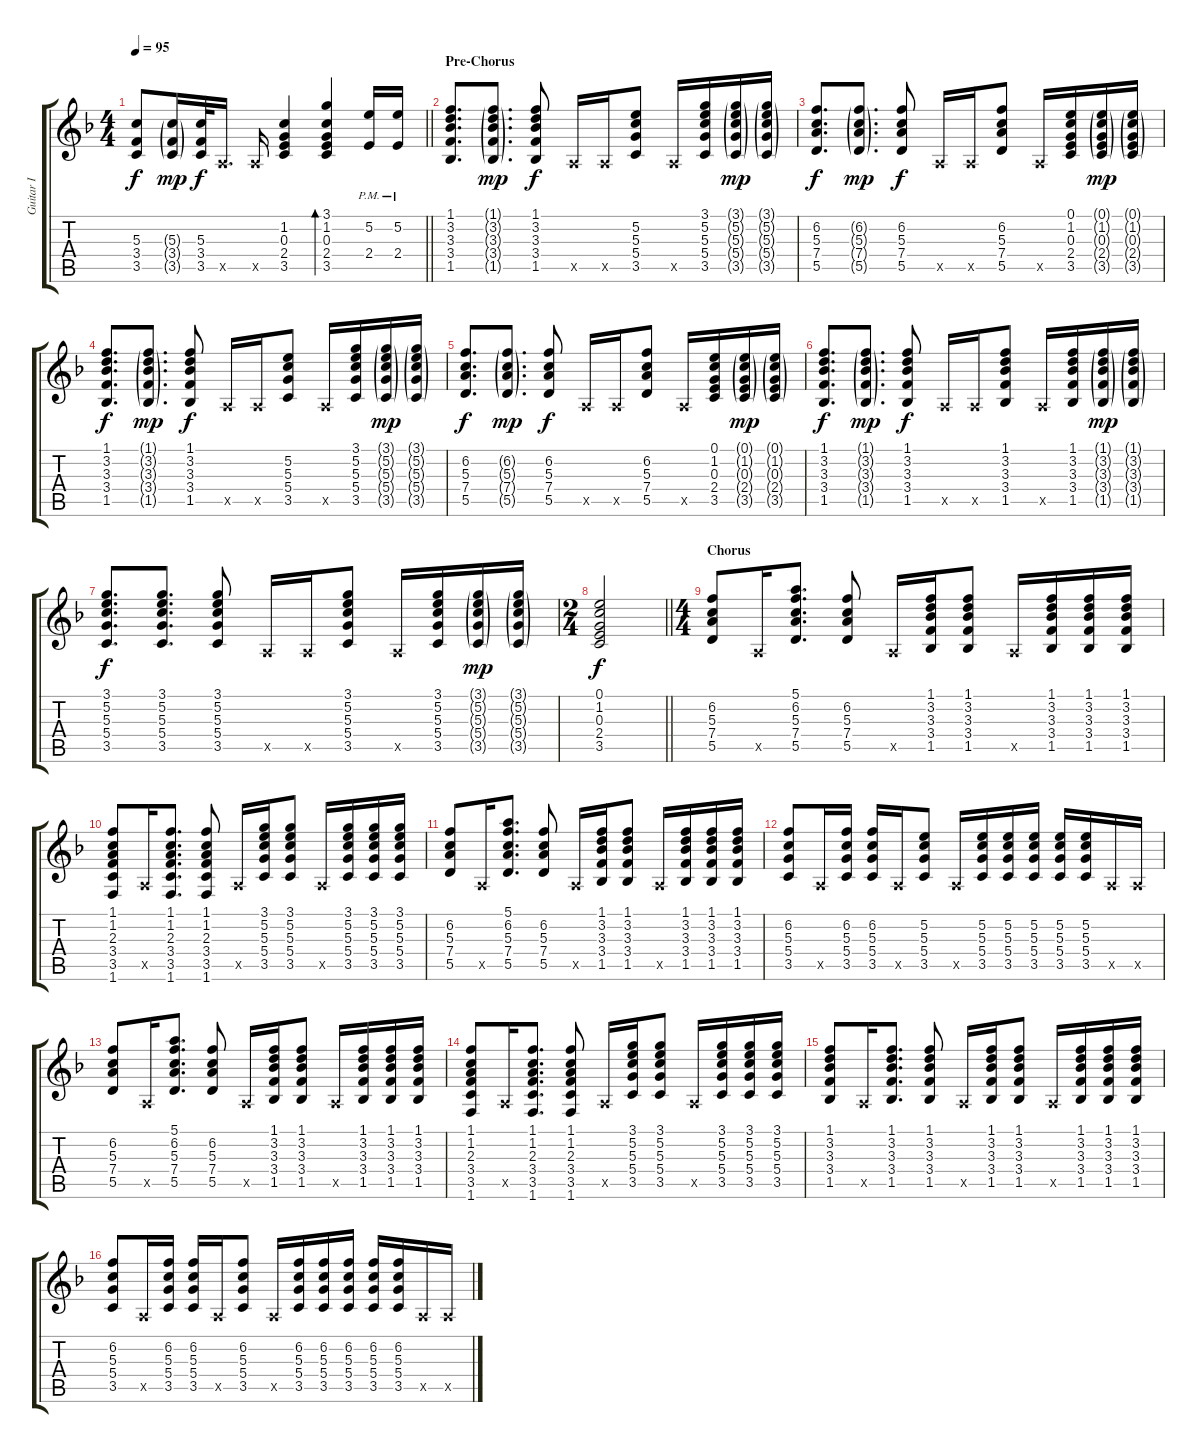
\track ("Guitar I" "Guitar I") {instrument acousticguitarsteel}
\staff {score tabs}
\tuning (E4 B3 G3 D3 A2 E2) {hide}
\ts (4 4)
\tempo 95
\clef g2
\barLineRight lightlight
\ks f
(5.3 3.4 3.5).8{dy f} (5.3{g} 3.4{g} 3.5{g}).16{dy mp} (5.3 3.4 3.5).32{dy f} 0.5{x}.16{d} 0.5{x}.16 (1.2 0.3 2.4 3.5).4 (3.1 1.2 0.3 2.4 3.5).4{bd 120} (5.2{pm} 2.4{pm}).16 (5.2{pm} 2.4{pm}).16 |
\section ("" "Pre-Chorus")
(1.1 3.2 3.3 3.4 1.5).8{d} (1.1{g} 3.2{g} 3.3{g} 3.4{g} 1.5{g}).8{d dy mp} (1.1 3.2 3.3 3.4 1.5).8{dy f} 0.5{x}.16 0.5{x}.16 (5.2 5.3 5.4 3.5).8 0.5{x}.16 (3.1 5.2 5.3 5.4 3.5).16 (3.1{g} 5.2{g} 5.3{g} 5.4{g} 3.5{g}).16{dy mp} (3.1{g} 5.2{g} 5.3{g} 5.4{g} 3.5{g}).16 |
(6.2 5.3 7.4 5.5).8{d dy f} (6.2{g} 5.3{g} 7.4{g} 5.5{g}).8{d dy mp} (6.2 5.3 7.4 5.5).8{dy f} 0.5{x}.16 0.5{x}.16 (6.2 5.3 7.4 5.5).8 0.5{x}.16 (0.1 1.2 0.3 2.4 3.5).16 (0.1{g} 1.2{g} 0.3{g} 2.4{g} 3.5{g}).16{dy mp} (0.1{g} 1.2{g} 0.3{g} 2.4{g} 3.5{g}).16 |
(1.1 3.2 3.3 3.4 1.5).8{d dy f} (1.1{g} 3.2{g} 3.3{g} 3.4{g} 1.5{g}).8{d dy mp} (1.1 3.2 3.3 3.4 1.5).8{dy f} 0.5{x}.16 0.5{x}.16 (5.2 5.3 5.4 3.5).8 0.5{x}.16 (3.1 5.2 5.3 5.4 3.5).16 (3.1{g} 5.2{g} 5.3{g} 5.4{g} 3.5{g}).16{dy mp} (3.1{g} 5.2{g} 5.3{g} 5.4{g} 3.5{g}).16 |
(6.2 5.3 7.4 5.5).8{d dy f} (6.2{g} 5.3{g} 7.4{g} 5.5{g}).8{d dy mp} (6.2 5.3 7.4 5.5).8{dy f} 0.5{x}.16 0.5{x}.16 (6.2 5.3 7.4 5.5).8 0.5{x}.16 (0.1 1.2 0.3 2.4 3.5).16 (0.1{g} 1.2{g} 0.3{g} 2.4{g} 3.5{g}).16{dy mp} (0.1{g} 1.2{g} 0.3{g} 2.4{g} 3.5{g}).16 |
(1.1 3.2 3.3 3.4 1.5).8{d dy f} (1.1{g} 3.2{g} 3.3{g} 3.4{g} 1.5{g}).8{d dy mp} (1.1 3.2 3.3 3.4 1.5).8{dy f} 0.5{x}.16 0.5{x}.16 (1.1 3.2 3.3 3.4 1.5).8 0.5{x}.16 (1.1 3.2 3.3 3.4 1.5).16 (1.1{g} 3.2{g} 3.3{g} 3.4{g} 1.5{g}).16{dy mp} (1.1{g} 3.2{g} 3.3{g} 3.4{g} 1.5{g}).16 |
(3.1 5.2 5.3 5.4 3.5).8{d dy f} (3.1 5.2 5.3 5.4 3.5).8{d} (3.1 5.2 5.3 5.4 3.5).8 0.5{x}.16 0.5{x}.16 (3.1 5.2 5.3 5.4 3.5).8 0.5{x}.16 (3.1 5.2 5.3 5.4 3.5).16 (3.1{g} 5.2{g} 5.3{g} 5.4{g} 3.5{g}).16{dy mp} (3.1{g} 5.2{g} 5.3{g} 5.4{g} 3.5{g}).16 |
\ts (2 4)
\barLineRight lightlight
(0.1 1.2 0.3 2.4 3.5).2{dy f} |
\ts (4 4)
\section ("" "Chorus")
(6.2 5.3 7.4 5.5).8 0.5{x}.16 (5.1 6.2 5.3 7.4 5.5).8{d} (6.2 5.3 7.4 5.5).8 0.5{x}.16 (1.1 3.2 3.3 3.4 1.5).16 (1.1 3.2 3.3 3.4 1.5).8 0.5{x}.16 (1.1 3.2 3.3 3.4 1.5).16 (1.1 3.2 3.3 3.4 1.5).16 (1.1 3.2 3.3 3.4 1.5).16 |
(1.1 1.2 2.3 3.4 3.5 1.6).8 0.5{x}.16 (1.1 1.2 2.3 3.4 3.5 1.6).8{d} (1.1 1.2 2.3 3.4 3.5 1.6).8 0.5{x}.16 (3.1 5.2 5.3 5.4 3.5).16 (3.1 5.2 5.3 5.4 3.5).8 0.5{x}.16 (3.1 5.2 5.3 5.4 3.5).16 (3.1 5.2 5.3 5.4 3.5).16 (3.1 5.2 5.3 5.4 3.5).16 |
(6.2 5.3 7.4 5.5).8 0.5{x}.16 (5.1 6.2 5.3 7.4 5.5).8{d} (6.2 5.3 7.4 5.5).8 0.5{x}.16 (1.1 3.2 3.3 3.4 1.5).16 (1.1 3.2 3.3 3.4 1.5).8 0.5{x}.16 (1.1 3.2 3.3 3.4 1.5).16 (1.1 3.2 3.3 3.4 1.5).16 (1.1 3.2 3.3 3.4 1.5).16 |
(6.2 5.3 5.4 3.5).8 0.5{x}.16 (6.2 5.3 5.4 3.5).16 (6.2 5.3 5.4 3.5).16 0.5{x}.16 (5.2 5.3 5.4 3.5).8 0.5{x}.16 (5.2 5.3 5.4 3.5).16 (5.2 5.3 5.4 3.5).16 (5.2 5.3 5.4 3.5).16 (5.2 5.3 5.4 3.5).16 (5.2 5.3 5.4 3.5).16 0.5{x}.16 0.5{x}.16 |
(6.2 5.3 7.4 5.5).8 0.5{x}.16 (5.1 6.2 5.3 7.4 5.5).8{d} (6.2 5.3 7.4 5.5).8 0.5{x}.16 (1.1 3.2 3.3 3.4 1.5).16 (1.1 3.2 3.3 3.4 1.5).8 0.5{x}.16 (1.1 3.2 3.3 3.4 1.5).16 (1.1 3.2 3.3 3.4 1.5).16 (1.1 3.2 3.3 3.4 1.5).16 |
(1.1 1.2 2.3 3.4 3.5 1.6).8 0.5{x}.16 (1.1 1.2 2.3 3.4 3.5 1.6).8{d} (1.1 1.2 2.3 3.4 3.5 1.6).8 0.5{x}.16 (3.1 5.2 5.3 5.4 3.5).16 (3.1 5.2 5.3 5.4 3.5).8 0.5{x}.16 (3.1 5.2 5.3 5.4 3.5).16 (3.1 5.2 5.3 5.4 3.5).16 (3.1 5.2 5.3 5.4 3.5).16 |
(1.1 3.2 3.3 3.4 1.5).8 0.5{x}.16 (1.1 3.2 3.3 3.4 1.5).8{d} (1.1 3.2 3.3 3.4 1.5).8 0.5{x}.16 (1.1 3.2 3.3 3.4 1.5).16 (1.1 3.2 3.3 3.4 1.5).8 0.5{x}.16 (1.1 3.2 3.3 3.4 1.5).16 (1.1 3.2 3.3 3.4 1.5).16 (1.1 3.2 3.3 3.4 1.5).16 |
(6.2 5.3 5.4 3.5).8 0.5{x}.16 (6.2 5.3 5.4 3.5).16 (6.2 5.3 5.4 3.5).16 0.5{x}.16 (6.2 5.3 5.4 3.5).8 0.5{x}.16 (6.2 5.3 5.4 3.5).16 (6.2 5.3 5.4 3.5).16 (6.2 5.3 5.4 3.5).16 (6.2 5.3 5.4 3.5).16 (6.2 5.3 5.4 3.5).16 0.5{x}.16 0.5{x}.16
